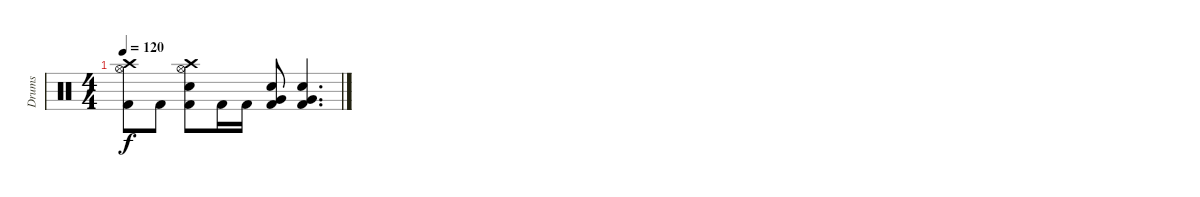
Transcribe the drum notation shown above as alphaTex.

\track ("Drums" "Drums") {instrument percussion}
\staff {score}
\articulation defaults
\ts (4 4)
\tempo 120
\clef neutral
\ks c
("Crash high (hit)" "Hi-Hat (open)" "Kick (hit) 2").8{dy f} "Kick (hit) 2".8 ("Crash high (hit)" "Hi-Hat (open)" "Electric Snare (hit)" "Kick (hit) 2").8 "Kick (hit) 2".16 "Kick (hit) 2".16 ("Very Low Tom (hit)" "Electric Snare (hit)" "Kick (hit) 2").8 ("Very Low Tom (hit)" "Electric Snare (hit)" "Kick (hit) 2").4{d}
